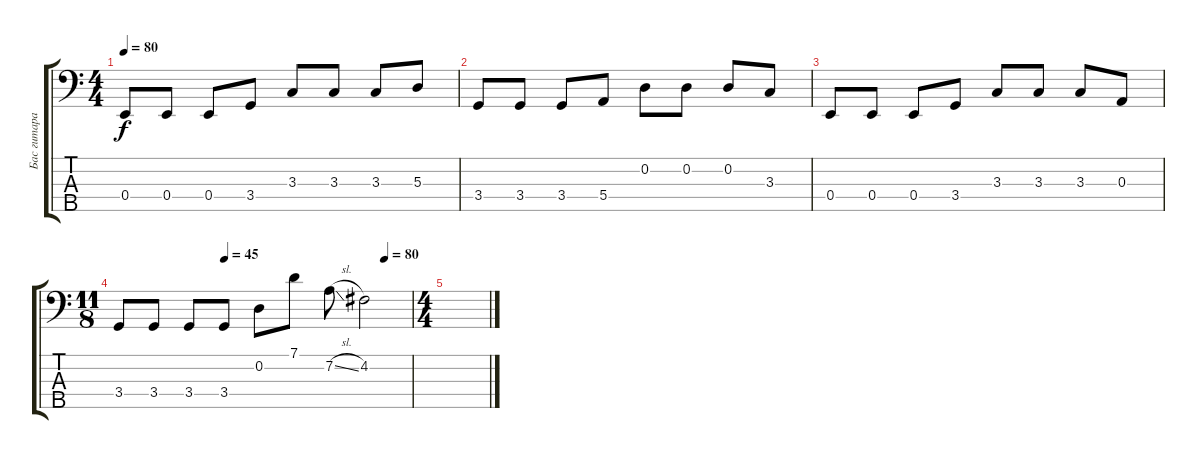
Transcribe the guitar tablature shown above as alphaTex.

\track ("Бас гитара" "Бас гитара") {instrument electricbassfinger}
\staff {score tabs}
\tuning (G2 D2 A1 E1 B0) {hide}
\ts (4 4)
\tempo 80
\clef f4
\ks c
0.4.8{dy f} 0.4.8 0.4.8 3.4.8 3.3.8 3.3.8 3.3.8 5.3.8 |
3.4.8 3.4.8 3.4.8 5.4.8 0.2.8 0.2.8 0.2.8 3.3.8 |
0.4.8 0.4.8 0.4.8 3.4.8 3.3.8 3.3.8 3.3.8 0.3.8 |
\ts (11 8)
\tempo (45 0.36363636363636365)
\tempo (80 0.9090909090909091)
3.4.8 3.4.8 3.4.8 3.4.8 0.2.8 7.1.8 7.2{sl}.8 4.2.2 |
\ts (4 4)
